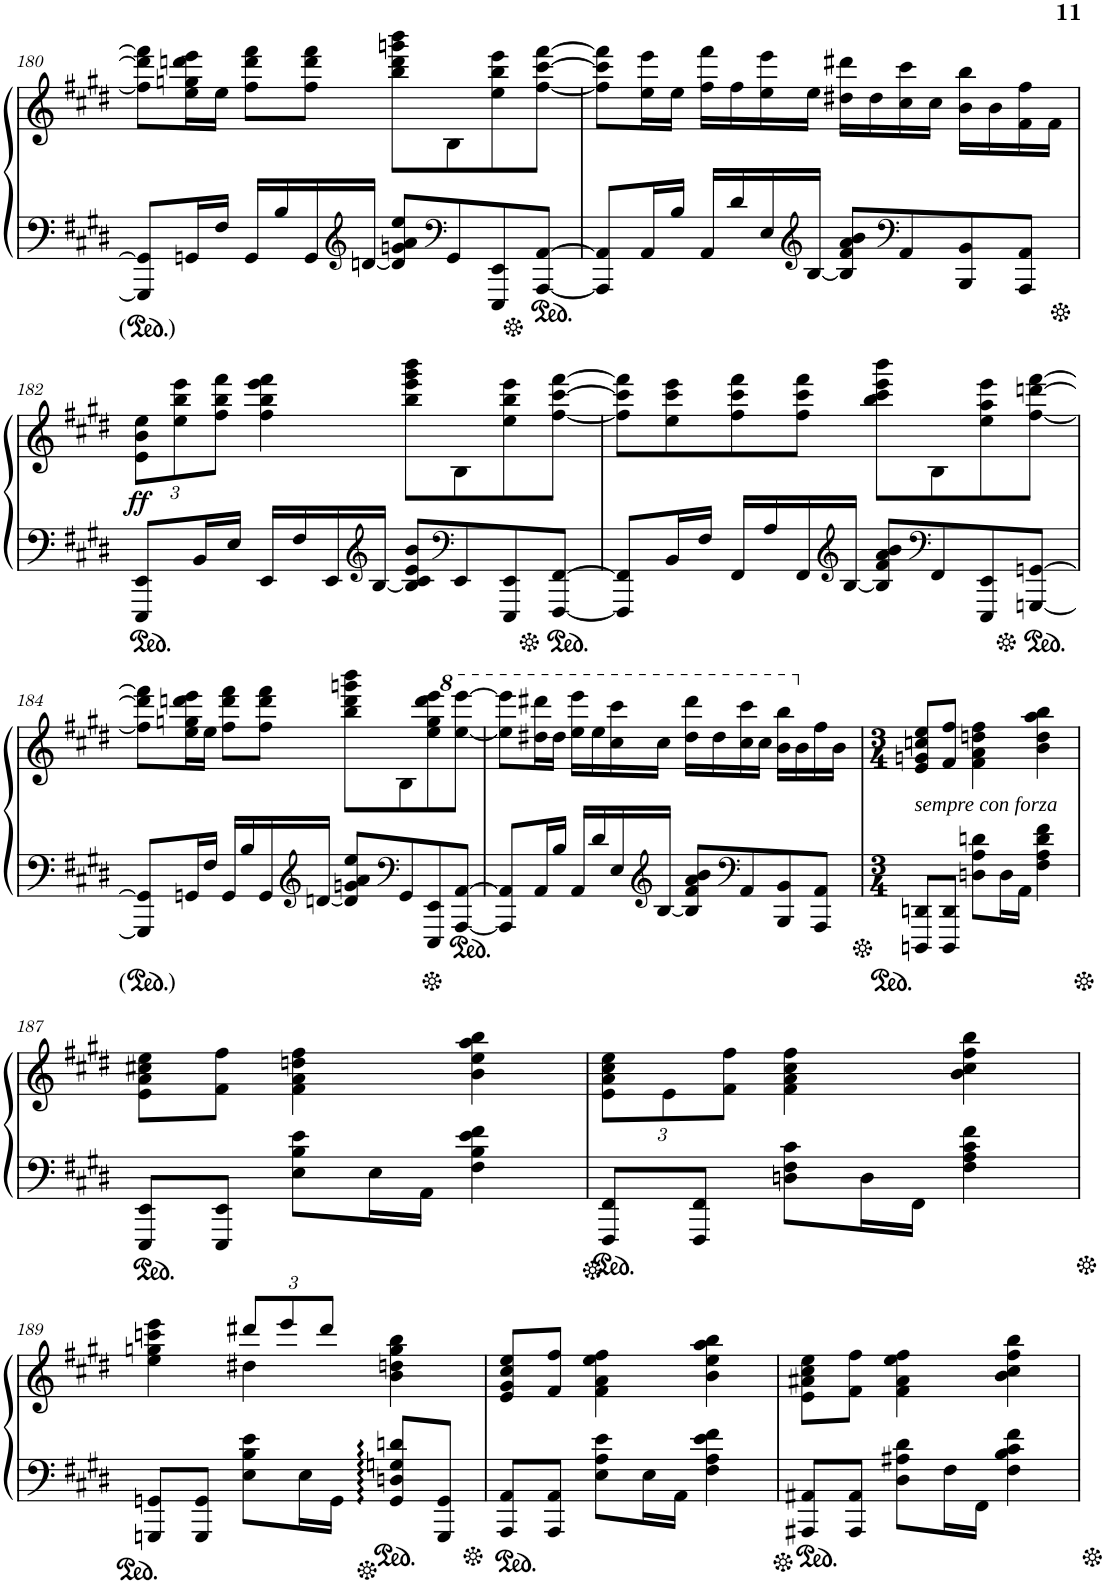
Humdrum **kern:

**kern	**kern	**dynam
*part1	*part1	*part1
*staff2	*staff1	*staff1/2
*I"Piano	*	*
*I'Pno.	*	*
!!LO:PB:g=z
*clefF4	*clefG2	*
*k[f#c#g#d#]	*k[f#c#g#d#]	*
*M4/4	*M4/4	*
=180	=180	=180
8GGG/] 8GG/]L	8ff#\] 8ddd\] 8fff#\]L	.
16GGn/L	16ee\ 16ggn\ 16dddn\ 16eee\L	.
16F#/JJ	16ee\JJ	.
16GG/LL	8ff#\ 8ddd\ 8fff#\L	.
16B/	.	.
16GG/	8ff#\ 8ddd\ 8fff#\J	.
*clefG2	*	*
[16dn/JJ	.	.
8d/] 8gn/ 8a/ 8ee/L	8bb\ 8ddd\ 8gggn\ 8bbb\L	.
*clefF4	*	*
8GG/	8B\	.
8EEE/ 8EE/	8ee\ 8bb\ 8eee\	.
[8AAA/ [8AA/J	[8ff#\ [8ccc#\ [8fff#\J	.
=181	=181	=181
8AAA/] 8AA/]L	8ff#\] 8ccc#\] 8fff#\]L	.
16AA/L	16ee\ 16eee\L	.
16B/JJ	16ee\JJ	.
16AA/LL	16ff#\ 16fff#\LL	.
16d#/	16ff#\	.
16E/	16ee\ 16eee\	.
*clefG2	*	*
[16B/JJ	16ee\JJ	.
8B/] 8f#/ 8a/ 8b/L	16dd#X\ 16ddd#X\LL	.
.	16dd#\	.
*clefF4	*	*
8AA/	16cc#\ 16ccc#\	.
.	16cc#\JJ	.
8BBB/ 8BB/	16b\ 16bb\LL	.
.	16b\	.
8AAA/ 8AA/J	16f#\ 16ff#\	.
.	16f#\JJ	.
!!LO:LB:g=z
=182	=182	=182
*	*Xbrackettup	*
!	!	!LO:DY:b
8EEE/ 8EE/L	12e\ 12b\ 12ee\L	ff
.	12ee\ 12bb\ 12eee\	.
16BB/L	.	.
.	12ff#\ 12bb\ 12fff#\J	.
16E/JJ	.	.
16EE/LL	4ff#\ 4bb\ 4eee\ 4fff#\	.
16F#/	.	.
16EE/	.	.
*clefG2	*	*
[16B/JJ	.	.
8B/] 8c#/ 8e/ 8b/L	8bb\ 8eee\ 8ggg#\ 8bbb\L	.
*clefF4	*	*
8EE/	8B\	.
8EEE/ 8EE/	8ee\ 8bb\ 8eee\	.
[8FFF#/ [8FF#/J	[8ff#\ [8ccc#\ [8fff#\J	.
=183	=183	=183
8FFF#/] 8FF#/]L	8ff#\] 8ccc#\] 8fff#\]L	.
16BB/L	8ee\ 8ccc#\ 8eee\	.
16F#/JJ	.	.
16FF#/LL	8ff#\ 8ccc#\ 8fff#\	.
16A/	.	.
16FF#/	8ff#\ 8ccc#\ 8fff#\J	.
*clefG2	*	*
[16B/JJ	.	.
8B/] 8f#/ 8a/ 8b/L	8bb\ 8ccc#\ 8eee\ 8bbb\L	.
*clefF4	*	*
8FF#/	8B\	.
8EEE/ 8EE/	8ee\ 8aa\ 8eee\	.
[8GGGn/ [8GGn/J	[8ff#\ [8dddn\ [8fff#\J	.
!!LO:LB:g=z
=184	=184	=184
8GGG/] 8GG/]L	8ff#\] 8ddd\] 8fff#\]L	.
16GGn/L	16ee\ 16ggn\ 16dddn\ 16eee\L	.
16F#/JJ	16ee\JJ	.
16GG/LL	8ff#\ 8ddd\ 8fff#\L	.
16B/	.	.
16GG/	8ff#\ 8ddd\ 8fff#\J	.
*clefG2	*	*
[16dn/JJ	.	.
8d/] 8gn/ 8a/ 8ee/L	8bb\ 8ddd\ 8gggn\ 8bbb\L	.
*clefF4	*	*
8GG/	8B\	.
8EEE/ 8EE/	8ee\ 8gg\ 8ddd\ 8eee\	.
[8AAA/ [8AA/J	[8eee\ [8eeee\J	.
=185	=185	=185
8AAA/] 8AA/]L	8eee\] 8eeee\]L	.
16AA/L	16ddd#X\ 16dddd#X\L	.
16B/JJ	16ddd#\JJ	.
16AA/LL	16eee\ 16eeee\LL	.
16d#/	16eee\	.
16E/	16ccc#\ 16cccc#\	.
*clefG2	*	*
[16B/JJ	16ccc#\JJ	.
8B/] 8f#/ 8a/ 8b/L	16ddd#\ 16dddd#\LL	.
.	16ddd#\	.
*clefF4	*	*
8AA/	16ccc#\ 16cccc#\	.
.	16ccc#\JJ	.
8BBB/ 8BB/	16bb\ 16bbb\LL	.
.	16bb\	.
8AAA/ 8AA/J	16ff#\	.
.	16b\JJ	.
=186	=186	=186
*M3/4	*M3/4	*
!	!LO:TX:b:i:t=sempre con forza	!
8DDDn/ 8DDn/L	8e/ 8gn/ 8ccn/ 8ee/L	.
8DDD/ 8DD/J	8f#/ 8ff#/J	.
8Dn\ 8A\ 8dn\L	4f#\ 4a\ 4ddn\ 4ff#\	.
16D\L	.	.
16AA\JJ	.	.
4F#\ 4A\ 4d\ 4f#\	4b\ 4dd\ 4aa\ 4bb\	.
!!LO:LB:g=z
=187	=187	=187
8EEE/ 8EE/L	8e\ 8a\ 8cc#X\ 8ee\L	.
8EEE/ 8EE/J	8f#\ 8ff#\J	.
8E\ 8B\ 8e\L	4f#\ 4a\ 4ddn\ 4ff#\	.
16E\L	.	.
16AA\JJ	.	.
4F#\ 4B\ 4e\ 4f#\	4b\ 4ee\ 4aa\ 4bb\	.
=188	=188	=188
8FFF#/ 8FF#/L	12e\ 12a\ 12cc#\ 12ee\L	.
.	12e\	.
8FFF#/ 8FF#/J	.	.
.	12f#\ 12ff#\J	.
8Dn\ 8F#\ 8c#\L	4f#\ 4a\ 4cc#\ 4ff#\	.
16D\L	.	.
16FF#\JJ	.	.
4F#\ 4A\ 4c#\ 4f#\	4b\ 4cc#\ 4ff#\ 4bb\	.
!!LO:LB:g=z
=189	=189	=189
*	*^	*
8GGGn/ 8GGn/L	4ee\ 4ggn\ 4cccn\ 4eee\	4ryy	.
8GGG/ 8GG/J	.	.	.
8E\ 8B\ 8e\L	4dd#X\	12ddd#X/L	.
.	.	12eee/	.
16E\L	.	.	.
.	.	12ddd#/J	.
16GG\JJ	.	.	.
8GG/ 8Dn/ 8Gn/ 8dn/L	4b\ 4ddn\ 4gg\ 4bb\	4ryy	.
8GGG/ 8GG/J	.	.	.
*	*v	*v	*
=190	=190	=190
8AAA/ 8AA/L	8e/ 8g#/ 8cc#/ 8ee/L	.
8AAA/ 8AA/J	8f#/ 8ff#/J	.
8E\ 8A\ 8e\L	4f#\ 4a\ 4ee\ 4ff#\	.
16E\L	.	.
16AA\JJ	.	.
4F#\ 4A\ 4e\ 4f#\	4b\ 4ee\ 4aa\ 4bb\	.
=191	=191	=191
8AAA#X/ 8AA#X/L	8e\ 8a#X\ 8cc#\ 8ee\L	.
8AAA#/ 8AA#/J	8f#\ 8ff#\J	.
8D#\ 8A#X\ 8d#\L	4f#\ 4a#\ 4ee\ 4ff#\	.
16F#\L	.	.
16FF#\JJ	.	.
4F#\ 4B\ 4c#\ 4f#\	4b\ 4cc#\ 4ff#\ 4bb\	.
=	=	=
*-	*-	*-
